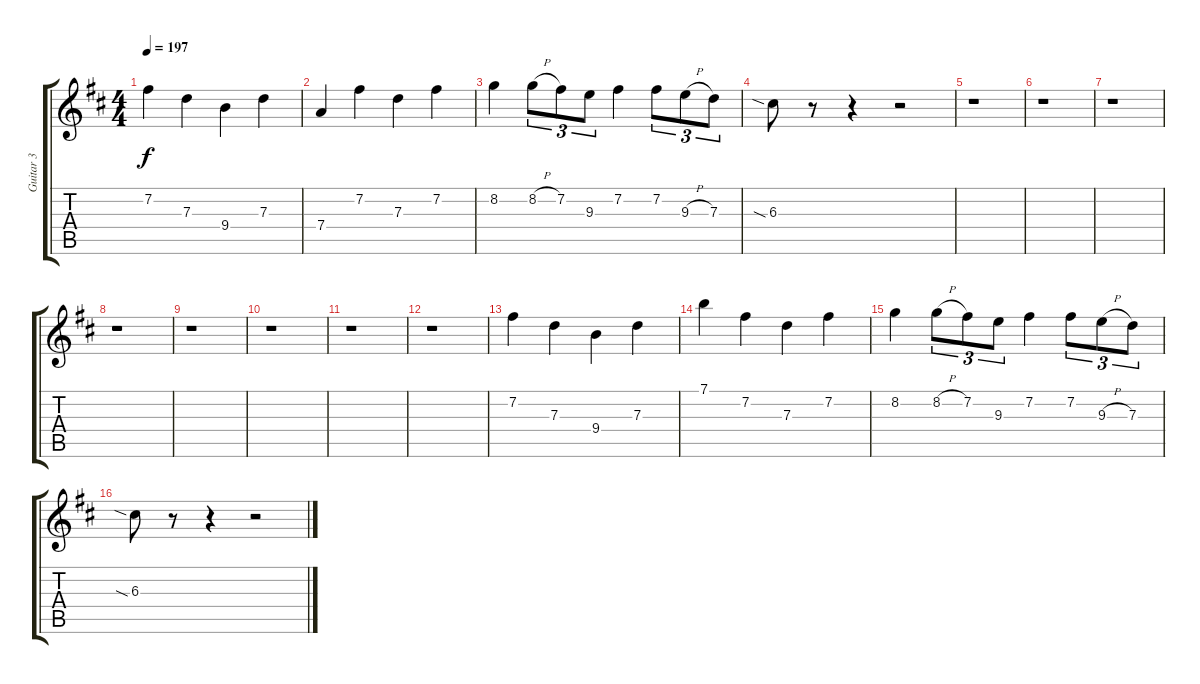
\track ("Guitar 3" "Guitar 3") {instrument distortionguitar}
\staff {score tabs}
\tuning (E4 B3 G3 D3 A2 E2) {hide}
\ts (4 4)
\tempo 197
\clef g2
\ks d
7.2.4{dy f} 7.3.4 9.4.4 7.3.4 |
7.4.4 7.2.4 7.3.4 7.2.4 |
8.2.4 8.2{h}.8{tu (3 2)} 7.2.8{tu (3 2)} 9.3.8{tu (3 2)} 7.2.4 7.2.8{tu (3 2)} 9.3{h}.8{tu (3 2)} 7.3.8{tu (3 2)} |
6.3{sia}.8 r.8 r.4 r.2 |
r.1 |
r.1 |
r.1 |
r.1 |
r.1 |
r.1 |
r.1 |
r.1 |
7.2.4 7.3.4 9.4.4 7.3.4 |
7.1.4 7.2.4 7.3.4 7.2.4 |
8.2.4 8.2{h}.8{tu (3 2)} 7.2.8{tu (3 2)} 9.3.8{tu (3 2)} 7.2.4 7.2.8{tu (3 2)} 9.3{h}.8{tu (3 2)} 7.3.8{tu (3 2)} |
6.3{sia}.8 r.8 r.4 r.2
